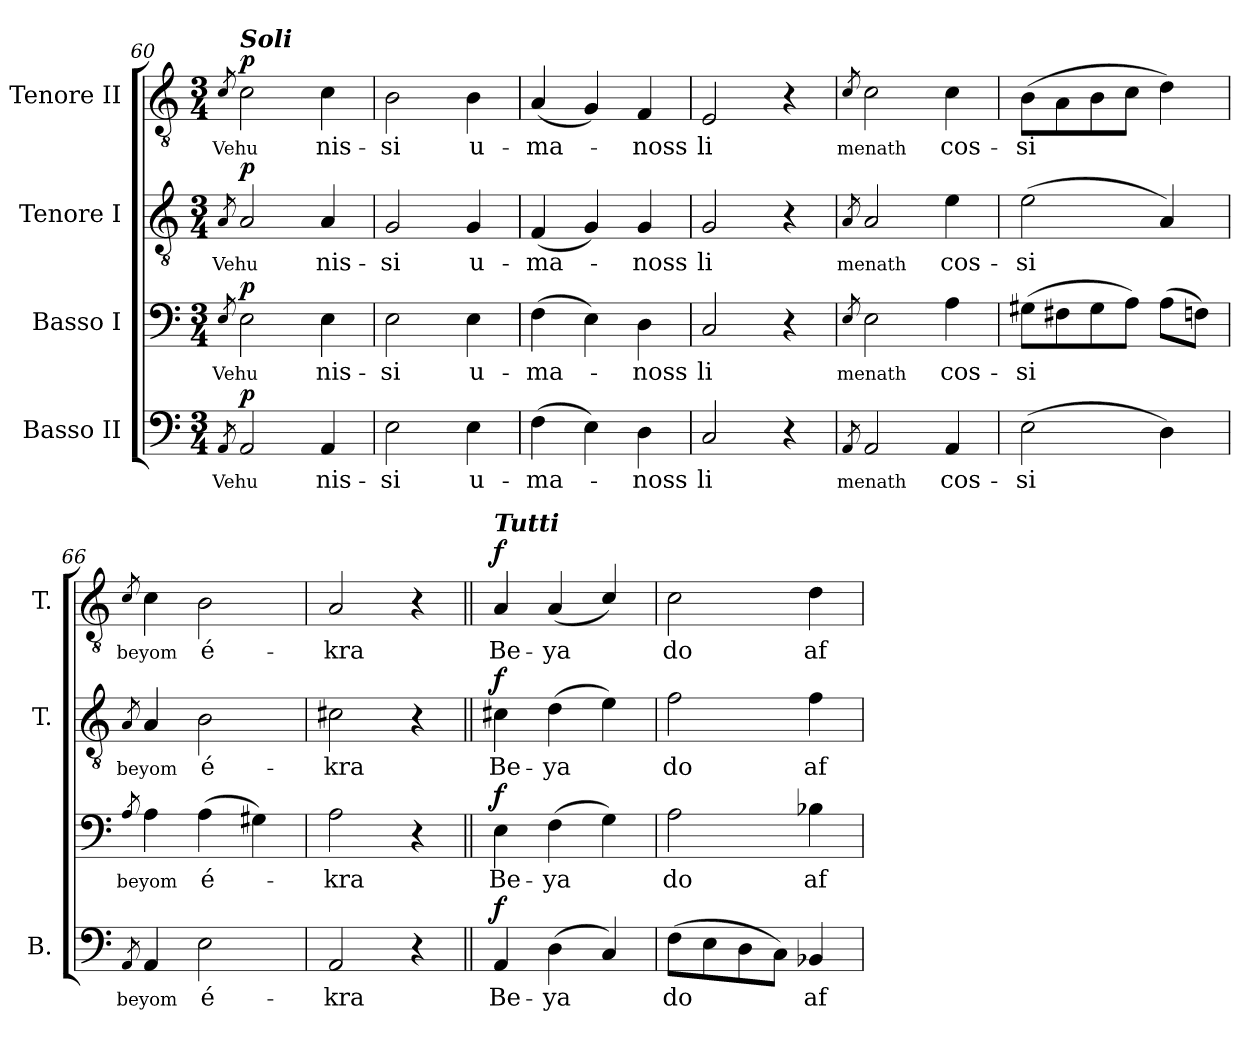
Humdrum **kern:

**kern	**text	**dynam	**kern	**text	**dynam	**kern	**text	**dynam	**kern	**text	**dynam
*part4	*part4	*part4	*part3	*part3	*part3	*part2	*part2	*part2	*part1	*part1	*part1
*staff4	*staff4	*staff4	*staff3	*staff3	*staff3	*staff2	*staff2	*staff2	*staff1	*staff1	*staff1
*I"Basso II	*	*	*I"Basso I	*	*	*I"Tenore I	*	*	*I"Tenore II	*	*
*I'B.	*	*	*	*	*	*I'T.	*	*	*I'T.	*	*
!!LO:LB:g=z
*clefF4	*	*	*clefF4	*	*	*clefGv2	*	*	*clefGv2	*	*
*	*	*	*	*	*	*ITrd7c12	*	*	*ITrd7c12	*	*
*k[]	*	*	*k[]	*	*	*k[]	*	*	*k[]	*	*
*C:	*	*	*C:	*	*	*C:	*	*	*C:	*	*
*M3/4	*	*	*M3/4	*	*	*M3/4	*	*	*M3/4	*	*
=60	=60	=60	=60	=60	=60	=60	=60	=60	=60	=60	=60
!	!	!	!	!	!	!	!	!	!	!LO:LY:b:color=#000000	!
!	!	!	!	!	!	!	!LO:LY:b:color=#000000	!	!	!	!
!	!	!	!	!LO:LY:b:color=#000000	!	!	!	!	!	!	!
!	!LO:LY:b:color=#000000	!	!	!	!	!	!	!	!	!	!
8qAAi/	Vehu	.	8qEi/	Vehu	.	8qAAi/	Vehu	.	8qCi/	Vehu	.
!	!	!	!	!	!	!	!	!	!LO:TX:a:Bi:t=Soli	!	!
2AAi/	.	p	2Ei\	.	p	2AAi/	.	p	2Ci\	.	p
!	!LO:LY:b:color=#000000	!	!	!	!	!	!	!	!	!	!
!	!	!	!	!LO:LY:b:color=#000000	!	!	!	!	!	!	!
!	!	!	!	!	!	!	!LO:LY:b:color=#000000	!	!	!	!
!	!	!	!	!	!	!	!	!	!	!LO:LY:b:color=#000000	!
4AAi/	nis-	.	4Ei\	nis-	.	4AAi/	nis-	.	4Ci\	nis-	.
=61	=61	=61	=61	=61	=61	=61	=61	=61	=61	=61	=61
!	!LO:LY:b:color=#000000	!	!	!	!	!	!	!	!	!	!
!	!	!	!	!LO:LY:b:color=#000000	!	!	!	!	!	!	!
!	!	!	!	!	!	!	!LO:LY:b:color=#000000	!	!	!	!
!	!	!	!	!	!	!	!	!	!	!LO:LY:b:color=#000000	!
2Ei\	-si	.	2Ei\	-si	.	2GGi/	-si	.	2BBi\	-si	.
!	!LO:LY:b:color=#000000	!	!	!	!	!	!	!	!	!	!
!	!	!	!	!LO:LY:b:color=#000000	!	!	!	!	!	!	!
!	!	!	!	!	!	!	!LO:LY:b:color=#000000	!	!	!	!
!	!	!	!	!	!	!	!	!	!	!LO:LY:b:color=#000000	!
4Ei\	u-	.	4Ei\	u-	.	4GGi/	u-	.	4BBi\	u-	.
=62	=62	=62	=62	=62	=62	=62	=62	=62	=62	=62	=62
!	!LO:LY:b:color=#000000	!	!	!	!	!	!	!	!	!	!
!	!	!	!	!LO:LY:b:color=#000000	!	!	!	!	!	!	!
!	!	!	!	!	!	!	!LO:LY:b:color=#000000	!	!	!	!
!	!	!	!	!	!	!	!	!	!	!LO:LY:b:color=#000000	!
(4Fi\	-ma-	.	(4Fi\	-ma-	.	(4FFi/	-ma-	.	(4AAi/	-ma-	.
4Ei\)	.	.	4Ei\)	.	.	4GGi/)	.	.	4GGi/)	.	.
!	!LO:LY:b:color=#000000	!	!	!	!	!	!	!	!	!	!
!	!	!	!	!LO:LY:b:color=#000000	!	!	!	!	!	!	!
!	!	!	!	!	!	!	!LO:LY:b:color=#000000	!	!	!	!
!	!	!	!	!	!	!	!	!	!	!LO:LY:b:color=#000000	!
4Di\	-noss	.	4Di\	-noss	.	4GGi/	-noss	.	4FFi/	-noss	.
=63	=63	=63	=63	=63	=63	=63	=63	=63	=63	=63	=63
!	!LO:LY:b:color=#000000	!	!	!	!	!	!	!	!	!	!
!	!	!	!	!LO:LY:b:color=#000000	!	!	!	!	!	!	!
!	!	!	!	!	!	!	!LO:LY:b:color=#000000	!	!	!	!
!	!	!	!	!	!	!	!	!	!	!LO:LY:b:color=#000000	!
2Ci/	li	.	2Ci/	li	.	2GGi/	li	.	2EEi/	li	.
4r	.	.	4r	.	.	4r	.	.	4r	.	.
=64	=64	=64	=64	=64	=64	=64	=64	=64	=64	=64	=64
!	!	!	!	!	!	!	!	!	!	!LO:LY:b:color=#000000	!
!	!	!	!	!	!	!	!LO:LY:b:color=#000000	!	!	!	!
!	!	!	!	!LO:LY:b:color=#000000	!	!	!	!	!	!	!
!	!LO:LY:b:color=#000000	!	!	!	!	!	!	!	!	!	!
8qAAi/	menath	.	8qEi/	menath	.	8qAAi/	menath	.	8qCi/	menath	.
2AAi/	.	.	2Ei\	.	.	2AAi/	.	.	2Ci\	.	.
!	!LO:LY:b:color=#000000	!	!	!	!	!	!	!	!	!	!
!	!	!	!	!LO:LY:b:color=#000000	!	!	!	!	!	!	!
!	!	!	!	!	!	!	!LO:LY:b:color=#000000	!	!	!	!
!	!	!	!	!	!	!	!	!	!	!LO:LY:b:color=#000000	!
4AAi/	cos-	.	4Ai\	cos-	.	4Ei\	cos-	.	4Ci\	cos-	.
=65	=65	=65	=65	=65	=65	=65	=65	=65	=65	=65	=65
!	!LO:LY:b:color=#000000	!	!	!	!	!	!	!	!	!	!
!	!	!	!	!LO:LY:b:color=#000000	!	!	!	!	!	!	!
!	!	!	!	!	!	!	!LO:LY:b:color=#000000	!	!	!	!
!	!	!	!	!	!	!	!	!	!	!LO:LY:b:color=#000000	!
(2Ei\	-si	.	(8G#Xi\L	-si	.	(2Ei\	-si	.	(8BBi\L	-si	.
.	.	.	8F#Xi\	.	.	.	.	.	8AAi\	.	.
.	.	.	8G#i\	.	.	.	.	.	8BBi\	.	.
.	.	.	8Ai\J)	.	.	.	.	.	8Ci\J	.	.
4Di\)	.	.	(8Ai\L	.	.	4AAi/)	.	.	4Di\)	.	.
.	.	.	8Fni\J)	.	.	.	.	.	.	.	.
=66	=66	=66	=66	=66	=66	=66	=66	=66	=66	=66	=66
!	!	!	!	!	!	!	!	!	!	!LO:LY:b:color=#000000	!
!	!	!	!	!	!	!	!LO:LY:b:color=#000000	!	!	!	!
!	!	!	!	!LO:LY:b:color=#000000	!	!	!	!	!	!	!
!	!LO:LY:b:color=#000000	!	!	!	!	!	!	!	!	!	!
8qAAi/	beyom	.	8qAi/	beyom	.	8qAAi/	beyom	.	8qCi/	beyom	.
4AAi/	.	.	4Ai\	.	.	4AAi/	.	.	4Ci\	.	.
!	!LO:LY:b:color=#000000	!	!	!	!	!	!	!	!	!	!
!	!	!	!	!LO:LY:b:color=#000000	!	!	!	!	!	!	!
!	!	!	!	!	!	!	!LO:LY:b:color=#000000	!	!	!	!
!	!	!	!	!	!	!	!	!	!	!LO:LY:b:color=#000000	!
2Ei\	é-	.	(4Ai\	é-	.	2BBi\	é-	.	2BBi\	é-	.
.	.	.	4G#Xi\)	.	.	.	.	.	.	.	.
=67	=67	=67	=67	=67	=67	=67	=67	=67	=67	=67	=67
!	!LO:LY:b:color=#000000	!	!	!	!	!	!	!	!	!	!
!	!	!	!	!LO:LY:b:color=#000000	!	!	!	!	!	!	!
!	!	!	!	!	!	!	!LO:LY:b:color=#000000	!	!	!	!
!	!	!	!	!	!	!	!	!	!	!LO:LY:b:color=#000000	!
2AAi/	-kra	.	2Ai\	-kra	.	2C#Xi\	-kra	.	2AAi/	-kra	.
4r	.	.	4r	.	.	4r	.	.	4r	.	.
!!LO:PB:g=z
=68||	=68||	=68||	=68||	=68||	=68||	=68||	=68||	=68||	=68||	=68||	=68||
!	!LO:LY:b:color=#000000	!	!	!	!	!	!	!	!	!	!
!	!	!	!	!LO:LY:b:color=#000000	!	!	!	!	!	!	!
!	!	!	!	!	!	!	!LO:LY:b:color=#000000	!	!	!	!
!	!	!	!	!	!	!	!	!	!LO:TX:a:Bi:t=Tutti	!	!
!	!	!	!	!	!	!	!	!	!	!LO:LY:b:color=#000000	!
4AAi/	Be-	f	4Ei\	Be-	f	4C#Xi\	Be-	f	4AAi/	Be-	f
!	!LO:LY:b:color=#000000	!	!	!	!	!	!	!	!	!	!
!	!	!	!	!LO:LY:b:color=#000000	!	!	!	!	!	!	!
!	!	!	!	!	!	!	!LO:LY:b:color=#000000	!	!	!	!
!	!	!	!	!	!	!	!	!	!	!LO:LY:b:color=#000000	!
(4Di\	-ya	.	(4Fi\	-ya	.	(4Di\	-ya	.	(4AAi/	-ya	.
4Ci/)	.	.	4Gi\)	.	.	4Ei\)	.	.	4Ci/)	.	.
=69	=69	=69	=69	=69	=69	=69	=69	=69	=69	=69	=69
!	!LO:LY:b:color=#000000	!	!	!	!	!	!	!	!	!	!
!	!	!	!	!LO:LY:b:color=#000000	!	!	!	!	!	!	!
!	!	!	!	!	!	!	!LO:LY:b:color=#000000	!	!	!	!
!	!	!	!	!	!	!	!	!	!	!LO:LY:b:color=#000000	!
(8Fi\L	do	.	2Ai\	do	.	2Fi\	do	.	2Ci\	do	.
8Ei\	.	.	.	.	.	.	.	.	.	.	.
8Di\	.	.	.	.	.	.	.	.	.	.	.
8Ci\J)	.	.	.	.	.	.	.	.	.	.	.
!	!LO:LY:b:color=#000000	!	!	!	!	!	!	!	!	!	!
!	!	!	!	!LO:LY:b:color=#000000	!	!	!	!	!	!	!
!	!	!	!	!	!	!	!LO:LY:b:color=#000000	!	!	!	!
!	!	!	!	!	!	!	!	!	!	!LO:LY:b:color=#000000	!
4BB-Xi/	af-	.	4B-Xi\	af-	.	4Fi\	af-	.	4Di\	af-	.
=	=	=	=	=	=	=	=	=	=	=	=
*-	*-	*-	*-	*-	*-	*-	*-	*-	*-	*-	*-
